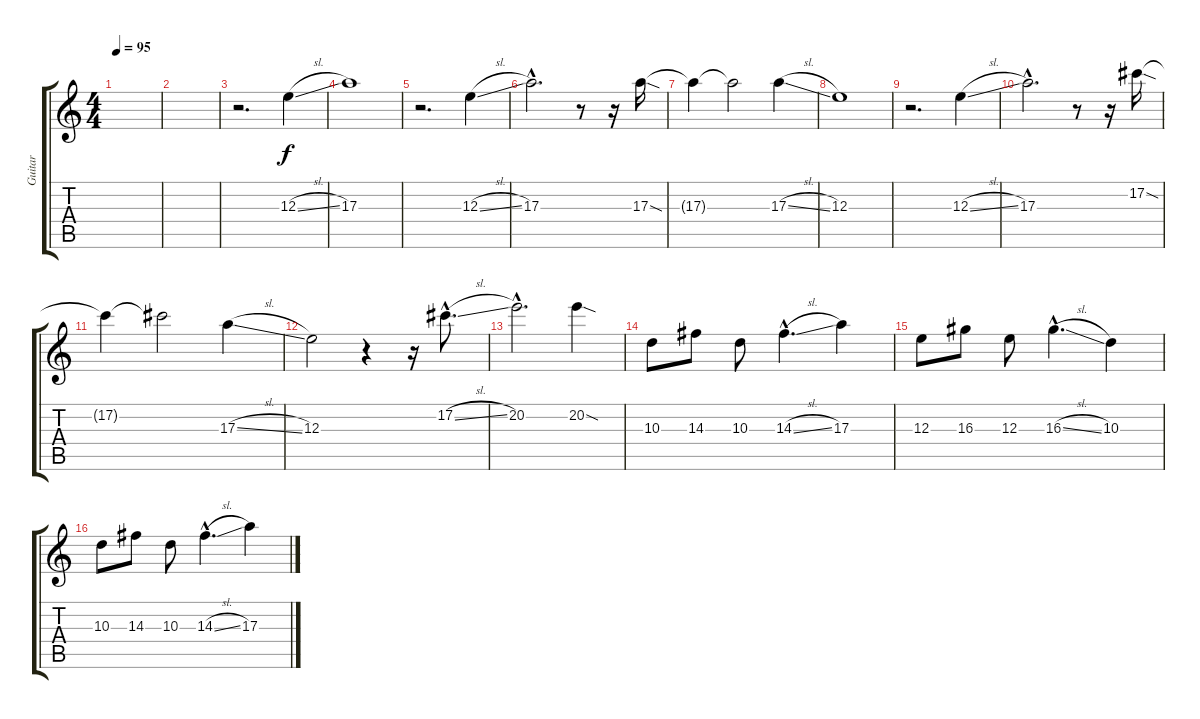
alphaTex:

\track ("Guitar" "Guitar") {instrument electricguitarjazz}
\staff {score tabs}
\tuning (Db4 Ab3 E3 B2 Gb2 B1) {hide}
\ts (4 4)
\tempo 95
\clef g2
\ks c
|
|
r.2{d} 12.3{sl}.4 |
17.3.1 |
r.2{d} 12.3{sl}.4 |
17.3{hac}.2{d} r.8 r.16 17.3{sod}.16 |
17.3{t}.4 17.3{t}.2 17.3{sl}.4 |
12.3.1 |
r.2{d} 12.3{sl}.4 |
17.3{hac}.2{d} r.8 r.16 17.2{sod}.16 |
17.2{t}.4 17.2{t}.2 17.3{sl}.4 |
12.3.2 r.4 r.16 17.2{sl hac}.8{d} |
20.2{hac}.2{d} 20.2{sod}.4 |
10.3.8 14.3.8 10.3.8 14.3{sl hac}.4{d} 17.3.4 |
12.3.8 16.3.8 12.3.8 16.3{sl hac}.4{d} 10.3.4 |
10.3.8 14.3.8 10.3.8 14.3{sl hac}.4{d} 17.3.4
